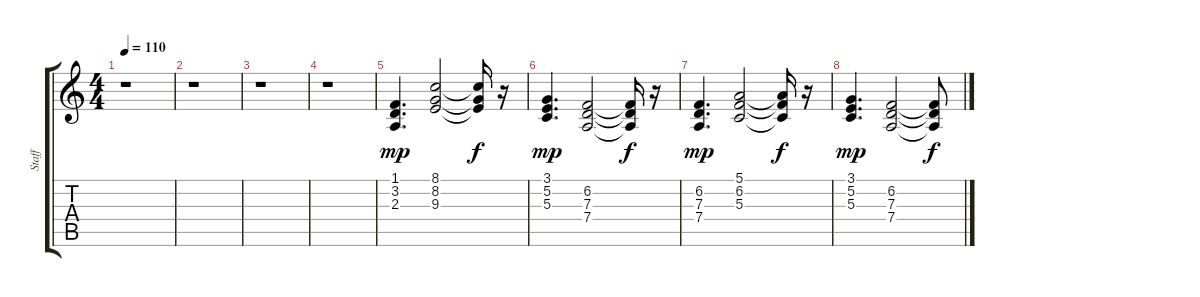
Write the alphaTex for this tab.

\track ("Staff" "Staff") {instrument choiraahs}
\staff {score tabs}
\tuning (E4 B3 G3 D3 A2 E2) {hide}
\ts (4 4)
\tempo 110
\clef g2
\ks c
r.1{dy f} |
r.1 |
r.1 |
r.1 |
(1.1 3.2 2.3).4{d dy mp} (8.1 8.2 9.3).2 (8.1{t} 8.2{t} 9.3{t}).16{dy f} r.16 |
(3.1 5.2 5.3).4{d dy mp} (6.2 7.3 7.4).2 (6.2{t} 7.3{t} 7.4{t}).16{dy f} r.16 |
(6.2 7.3 7.4).4{d dy mp} (5.1 6.2 5.3).2 (5.1{t} 6.2{t} 5.3{t}).16{dy f} r.16 |
(3.1 5.2 5.3).4{d dy mp} (6.2 7.3 7.4).2 (6.2{t} 7.3{t} 7.4{t}).8{dy f}
